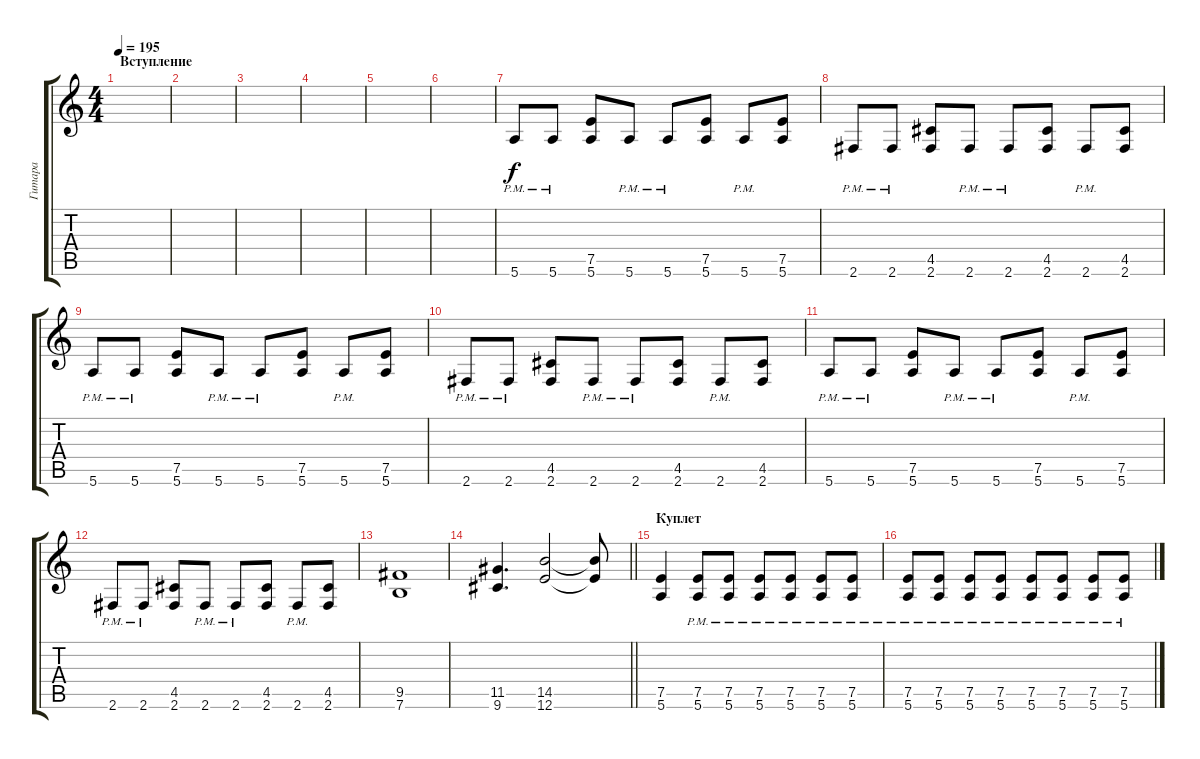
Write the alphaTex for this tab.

\track ("Гитара" "Гитара") {instrument overdrivenguitar}
\staff {score tabs}
\tuning (E4 B3 G3 D3 A2 E2) {hide}
\ts (4 4)
\section ("" "Вступление")
\tempo 195
\clef g2
\ks c
|
|
|
|
|
|
5.6{pm}.8 5.6{pm}.8 (7.5 5.6).8 5.6{pm}.8 5.6{pm}.8 (7.5 5.6).8 5.6{pm}.8 (7.5 5.6).8 |
2.6{pm}.8 2.6{pm}.8 (4.5 2.6).8 2.6{pm}.8 2.6{pm}.8 (4.5 2.6).8 2.6{pm}.8 (4.5 2.6).8 |
5.6{pm}.8 5.6{pm}.8 (7.5 5.6).8 5.6{pm}.8 5.6{pm}.8 (7.5 5.6).8 5.6{pm}.8 (7.5 5.6).8 |
2.6{pm}.8 2.6{pm}.8 (4.5 2.6).8 2.6{pm}.8 2.6{pm}.8 (4.5 2.6).8 2.6{pm}.8 (4.5 2.6).8 |
5.6{pm}.8 5.6{pm}.8 (7.5 5.6).8 5.6{pm}.8 5.6{pm}.8 (7.5 5.6).8 5.6{pm}.8 (7.5 5.6).8 |
2.6{pm}.8 2.6{pm}.8 (4.5 2.6).8 2.6{pm}.8 2.6{pm}.8 (4.5 2.6).8 2.6{pm}.8 (4.5 2.6).8 |
(9.5 7.6).1 |
\barLineRight lightlight
(11.5 9.6).4{d} (14.5 12.6).2 (14.5{t} 12.6{t}).8 |
\section ("" "Куплет")
(7.5 5.6).4 (7.5{pm} 5.6{pm}).8 (7.5{pm} 5.6{pm}).8 (7.5{pm} 5.6{pm}).8 (7.5{pm} 5.6{pm}).8 (7.5{pm} 5.6{pm}).8 (7.5{pm} 5.6{pm}).8 |
(7.5{pm} 5.6{pm}).8 (7.5{pm} 5.6{pm}).8 (7.5{pm} 5.6{pm}).8 (7.5{pm} 5.6{pm}).8 (7.5{pm} 5.6{pm}).8 (7.5{pm} 5.6{pm}).8 (7.5{pm} 5.6{pm}).8 (7.5{pm} 5.6{pm}).8
